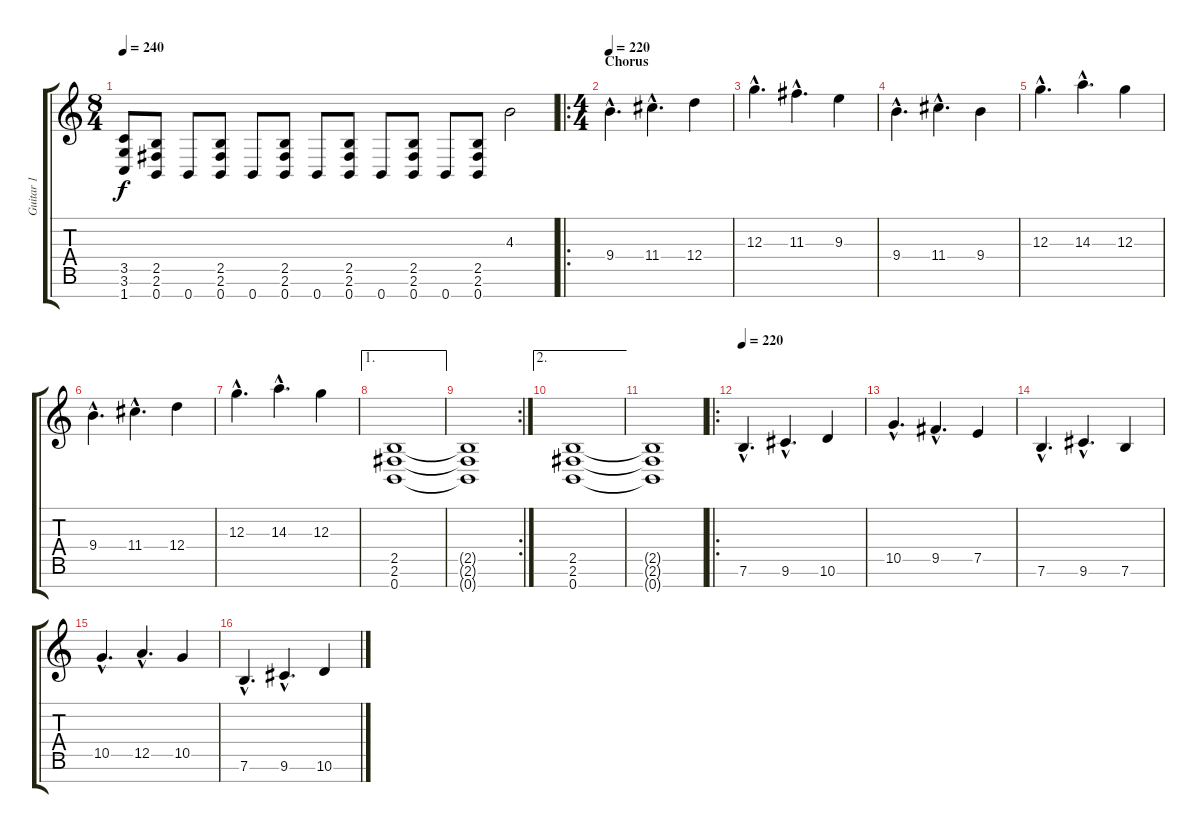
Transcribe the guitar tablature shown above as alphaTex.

\track ("Guitar 1" "Guitar 1") {instrument distortionguitar}
\staff {score tabs}
\tuning (E4 B3 G3 D3 A2 E2 B1) {hide}
\ts (8 4)
\tempo 240
\clef g2
\ks c
(3.5 3.6 1.7).8{dy f} (2.5 2.6 0.7).8 0.7.8 (2.5 2.6 0.7).8 0.7.8 (2.5 2.6 0.7).8 0.7.8 (2.5 2.6 0.7).8 0.7.8 (2.5 2.6 0.7).8 0.7.8 (2.5 2.6 0.7).8 4.3.2 |
\ro
\ts (4 4)
\section ("" "Chorus")
\tempo 220
9.4{hac}.4{d} 11.4{hac}.4{d} 12.4.4 |
12.3{hac}.4{d} 11.3{hac}.4{d} 9.3.4 |
9.4{hac}.4{d} 11.4{hac}.4{d} 9.4.4 |
12.3{hac}.4{d} 14.3{hac}.4{d} 12.3.4 |
9.4{hac}.4{d} 11.4{hac}.4{d} 12.4.4 |
12.3{hac}.4{d} 14.3{hac}.4{d} 12.3.4 |
\ae 1
(2.5 2.6 0.7).1 |
\rc 2
(2.5{t} 2.6{t} 0.7{t}).1 |
\ae 2
(2.5 2.6 0.7).1 |
(2.5{t} 2.6{t} 0.7{t}).1 |
\ro
\tempo 220
7.6{hac}.4{d} 9.6{hac}.4{d} 10.6.4 |
10.5{hac}.4{d} 9.5{hac}.4{d} 7.5.4 |
7.6{hac}.4{d} 9.6{hac}.4{d} 7.6.4 |
10.5{hac}.4{d} 12.5{hac}.4{d} 10.5.4 |
7.6{hac}.4{d} 9.6{hac}.4{d} 10.6.4
